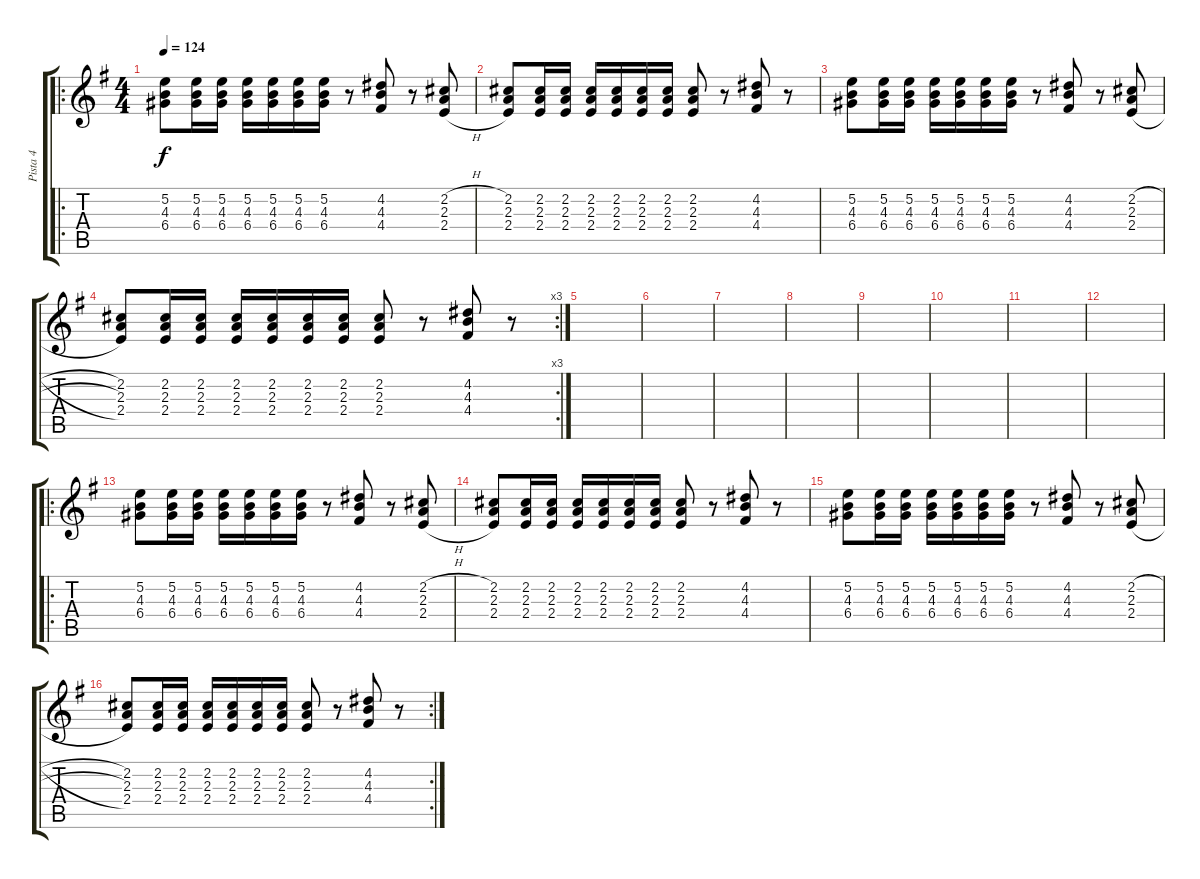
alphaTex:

\track ("Pista 4" "Pista 4") {instrument electricguitarjazz}
\staff {score tabs}
\tuning (E4 B3 G3 D3 A2 E2) {hide}
\ro
\ts (4 4)
\tempo 124
\clef g2
\ks g
(5.2 4.3 6.4).8{dy f} (5.2 4.3 6.4).16 (5.2 4.3 6.4).16 (5.2 4.3 6.4).16 (5.2 4.3 6.4).16 (5.2 4.3 6.4).16 (5.2 4.3 6.4).16 r.8 (4.2 4.3 4.4).8 r.8 (2.2{h} 2.3{h} 2.4{h}).8 |
(2.2 2.3 2.4).8 (2.2 2.3 2.4).16 (2.2 2.3 2.4).16 (2.2 2.3 2.4).16 (2.2 2.3 2.4).16 (2.2 2.3 2.4).16 (2.2 2.3 2.4).16 (2.2 2.3 2.4).8 r.8 (4.2 4.3 4.4).8 r.8 |
(5.2 4.3 6.4).8 (5.2 4.3 6.4).16 (5.2 4.3 6.4).16 (5.2 4.3 6.4).16 (5.2 4.3 6.4).16 (5.2 4.3 6.4).16 (5.2 4.3 6.4).16 r.8 (4.2 4.3 4.4).8 r.8 (2.2{h} 2.3{h} 2.4{h}).8 |
\rc 3
(2.2 2.3 2.4).8 (2.2 2.3 2.4).16 (2.2 2.3 2.4).16 (2.2 2.3 2.4).16 (2.2 2.3 2.4).16 (2.2 2.3 2.4).16 (2.2 2.3 2.4).16 (2.2 2.3 2.4).8 r.8 (4.2 4.3 4.4).8 r.8 |
|
|
|
|
|
|
|
|
\ro
(5.2 4.3 6.4).8 (5.2 4.3 6.4).16 (5.2 4.3 6.4).16 (5.2 4.3 6.4).16 (5.2 4.3 6.4).16 (5.2 4.3 6.4).16 (5.2 4.3 6.4).16 r.8 (4.2 4.3 4.4).8 r.8 (2.2{h} 2.3{h} 2.4{h}).8 |
(2.2 2.3 2.4).8 (2.2 2.3 2.4).16 (2.2 2.3 2.4).16 (2.2 2.3 2.4).16 (2.2 2.3 2.4).16 (2.2 2.3 2.4).16 (2.2 2.3 2.4).16 (2.2 2.3 2.4).8 r.8 (4.2 4.3 4.4).8 r.8 |
(5.2 4.3 6.4).8 (5.2 4.3 6.4).16 (5.2 4.3 6.4).16 (5.2 4.3 6.4).16 (5.2 4.3 6.4).16 (5.2 4.3 6.4).16 (5.2 4.3 6.4).16 r.8 (4.2 4.3 4.4).8 r.8 (2.2{h} 2.3{h} 2.4{h}).8 |
\rc 2
(2.2 2.3 2.4).8 (2.2 2.3 2.4).16 (2.2 2.3 2.4).16 (2.2 2.3 2.4).16 (2.2 2.3 2.4).16 (2.2 2.3 2.4).16 (2.2 2.3 2.4).16 (2.2 2.3 2.4).8 r.8 (4.2 4.3 4.4).8 r.8
